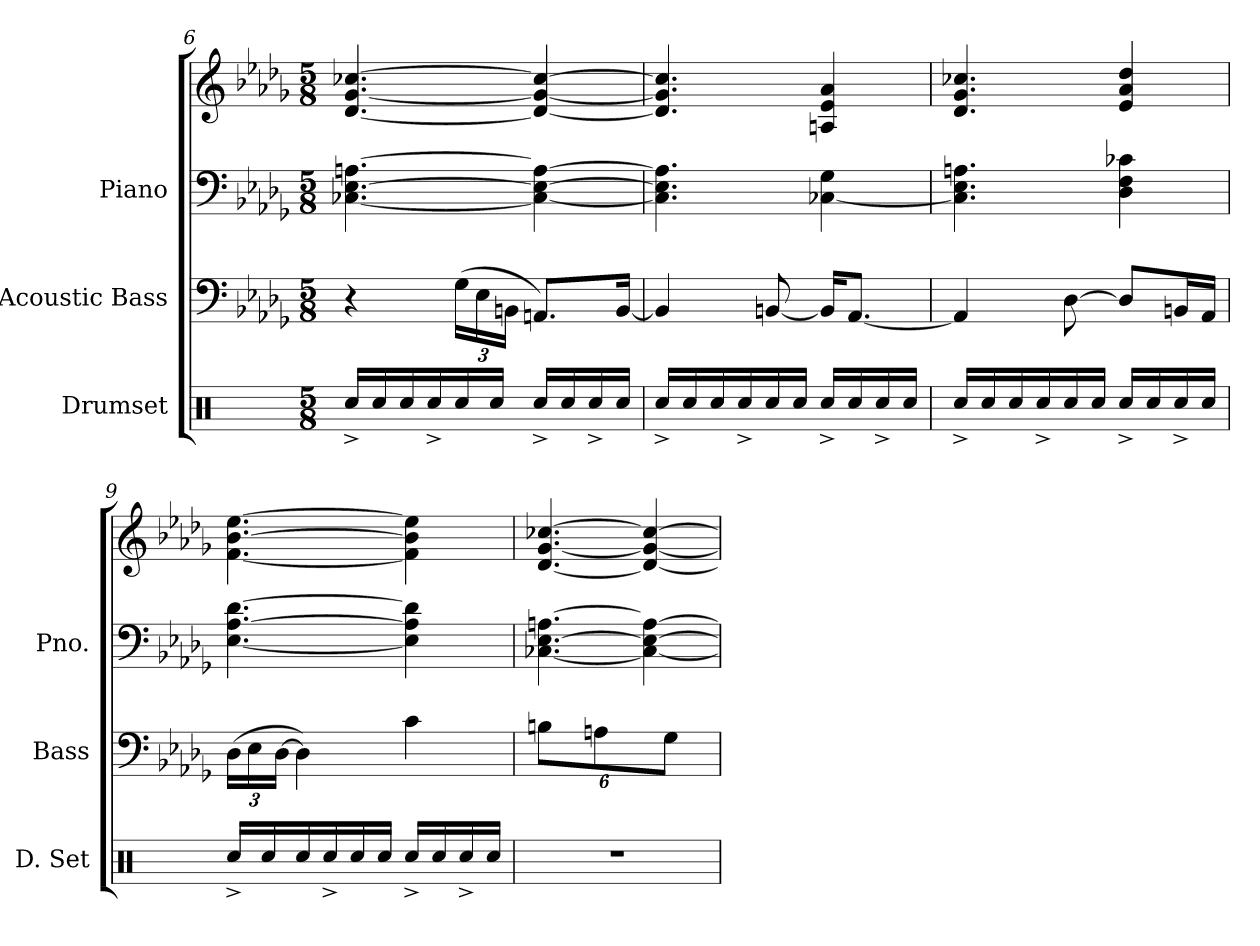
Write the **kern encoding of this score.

**kern	**kern	**kern	**kern
*part3	*part2	*part1	*part1
*staff4	*staff3	*staff2	*staff1
*I"Drumset	*I"Acoustic Bass	*I"Piano	*
*I'D. Set	*I'Bass	*I'Pno.	*
*clefX	*clefF4	*clefF4	*clefG2
*	*ITrd7c12	*	*
*k[]	*k[b-e-a-d-g-]	*k[b-e-a-d-g-]	*k[b-e-a-d-g-]
*M5/8	*M5/8	*M5/8	*M5/8
=6	=6	=6	=6
16Rcc^/LL	4r	[4.C-X\ [4.E-\ [4.An\	[4.d-/ [4.g-/ [4.cc-X/
16Rcc/	.	.	.
16Rcc/	.	.	.
16Rcc^/	.	.	.
*	*Xbrackettup	*	*
16Rcc/	(>24GG-\LL	.	.
.	24EE-\	.	.
16Rcc/JJ	.	.	.
.	24BBBn\JJ	.	.
16Rcc^/LL	8.AAAn/L)	4C-\_ 4E-\_ 4A\_	4d-/_ 4g-/_ 4cc-/_
16Rcc/	.	.	.
16Rcc^/	.	.	.
16Rcc/JJ	[16BBB/Jk	.	.
!!LO:LB:g=z
=7	=7	=7	=7
16Rcc^/LL	4BBB/]	4.C-\] 4.E-\] 4.A\]	4.d-/] 4.g-/] 4.cc-/]
16Rcc/	.	.	.
16Rcc/	.	.	.
16Rcc^/	.	.	.
16Rcc/	[8BBBn/	.	.
16Rcc/JJ	.	.	.
16Rcc^/LL	16BBB/KL]	[4C-X\ 4G-\	4An/ 4e-/ 4a-/
16Rcc/	[8.AAA-/J	.	.
16Rcc^/	.	.	.
16Rcc/JJ	.	.	.
=8	=8	=8	=8
16Rcc^/LL	4AAA-/]	4.C-\] 4.E-\ 4.An\	4.d-/ 4.g-/ 4.cc-X/
16Rcc/	.	.	.
16Rcc/	.	.	.
16Rcc^/	.	.	.
16Rcc/	[8DD-\	.	.
16Rcc/JJ	.	.	.
16Rcc^/LL	8DD-/L]	4D-\ 4F\ 4c-X\	4e-/ 4a-/ 4dd-/
16Rcc/	.	.	.
16Rcc^/	16BBBn/L	.	.
16Rcc/JJ	16AAA-/JJ	.	.
!!LO:PB:g=z
=9	=9	=9	=9
16Rcc^/LL	(>24DD-\LL	[4.E-\ [4.A-\ [4.d-\	[4.f\ [4.b-\ [4.ee-\
.	24EE-\	.	.
16Rcc/	.	.	.
.	[24DD-\JJ	.	.
16Rcc/	4DD-\])	.	.
16Rcc^/	.	.	.
16Rcc/	.	.	.
16Rcc/JJ	.	.	.
16Rcc^/LL	4C\	4E-\] 4A-\] 4d-\]	4f\] 4b-\] 4ee-\]
16Rcc/	.	.	.
16Rcc^/	.	.	.
16Rcc/JJ	.	.	.
=10	=10	=10	=10
8%5r	24%5BBn\L	[4.C-X\ [4.E-\ [4.An\	[4.d-/ [4.g-/ [4.cc-X/
.	24%5AAn\	.	.
.	.	4C-\_ 4E-\_ 4A\_	4d-/_ 4g-/_ 4cc-/_
.	24%5GG-\J	.	.
=	=	=	=
*-	*-	*-	*-
